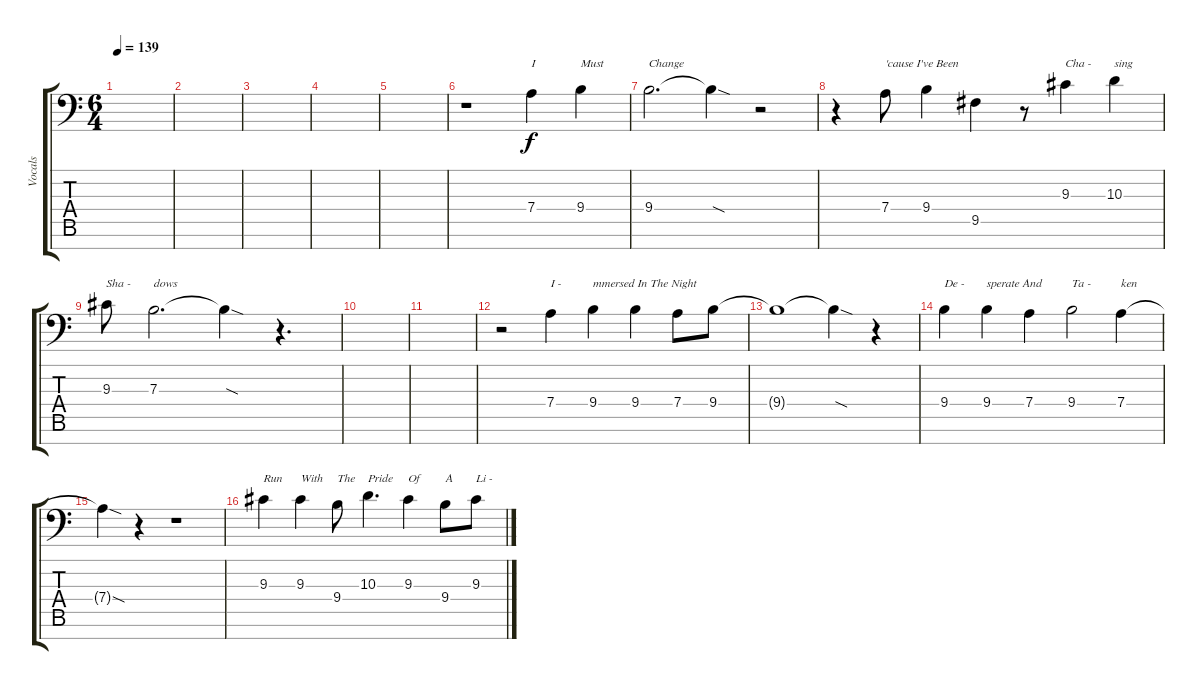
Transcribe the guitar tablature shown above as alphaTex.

\track ("Vocals" "Vocals") {instrument bassoon}
\staff {score tabs}
\tuning (D4 A3 E3 D3 A2 E2 A1) {hide}
\ts (6 4)
\section ("" "")
\tempo 139
\clef f4
\ks c
|
|
|
|
|
r.1 7.4.4{txt "I"} 9.4.4{txt "Must"} |
9.4.2{d txt "Change"} 9.4{sod t}.4 r.2 |
r.4 7.4.8{txt "'cause I've Been"} 9.4.4 9.5.4 r.8 9.3.4{txt "Cha - "} 10.3.4{txt "sing"} |
9.3.8{txt "Sha - "} 7.3.2{d txt "dows"} 7.3{sod t}.4 r.4{d} |
|
|
r.2 7.4.4{txt "I - "} 9.4.4{txt "mmersed In The Night"} 9.4.4 7.4.8 9.4.8 |
9.4{t}.1 9.4{sod t}.4 r.4 |
9.4.4{txt "De - "} 9.4.4{txt "sperate And"} 7.4.4 9.4.2{txt "Ta - "} 7.4.4{txt "ken"} |
7.4{sod t}.4 r.4 r.1 |
9.3.4{txt "Run"} 9.3.4{txt "With"} 9.4.8{txt "The"} 10.3.4{d txt "Pride"} 9.3.4{txt "Of"} 9.4.8{txt "A "} 9.3.8{txt "Li - "}
